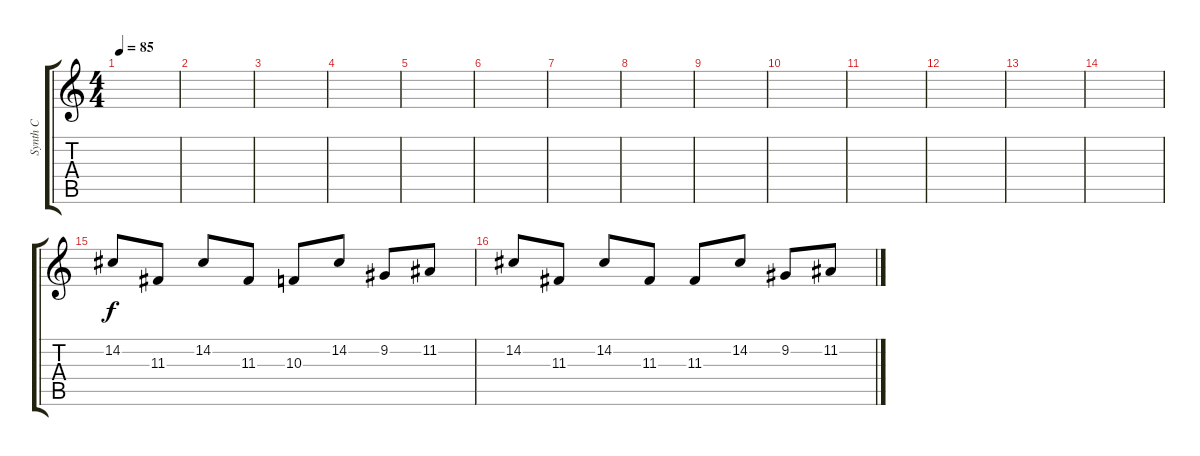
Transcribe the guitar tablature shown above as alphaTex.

\track ("Synth C" "Synth C") {instrument pad1newage}
\staff {score tabs}
\tuning (E4 B3 G3 D3 A2 E2) {hide}
\ts (4 4)
\tempo 85
\clef g2
\ks c
|
|
|
|
|
|
|
|
|
|
|
|
|
|
14.2.8 11.3.8 14.2.8 11.3.8 10.3.8 14.2.8 9.2.8 11.2.8 |
14.2.8 11.3.8 14.2.8 11.3.8 11.3.8 14.2.8 9.2.8 11.2.8
